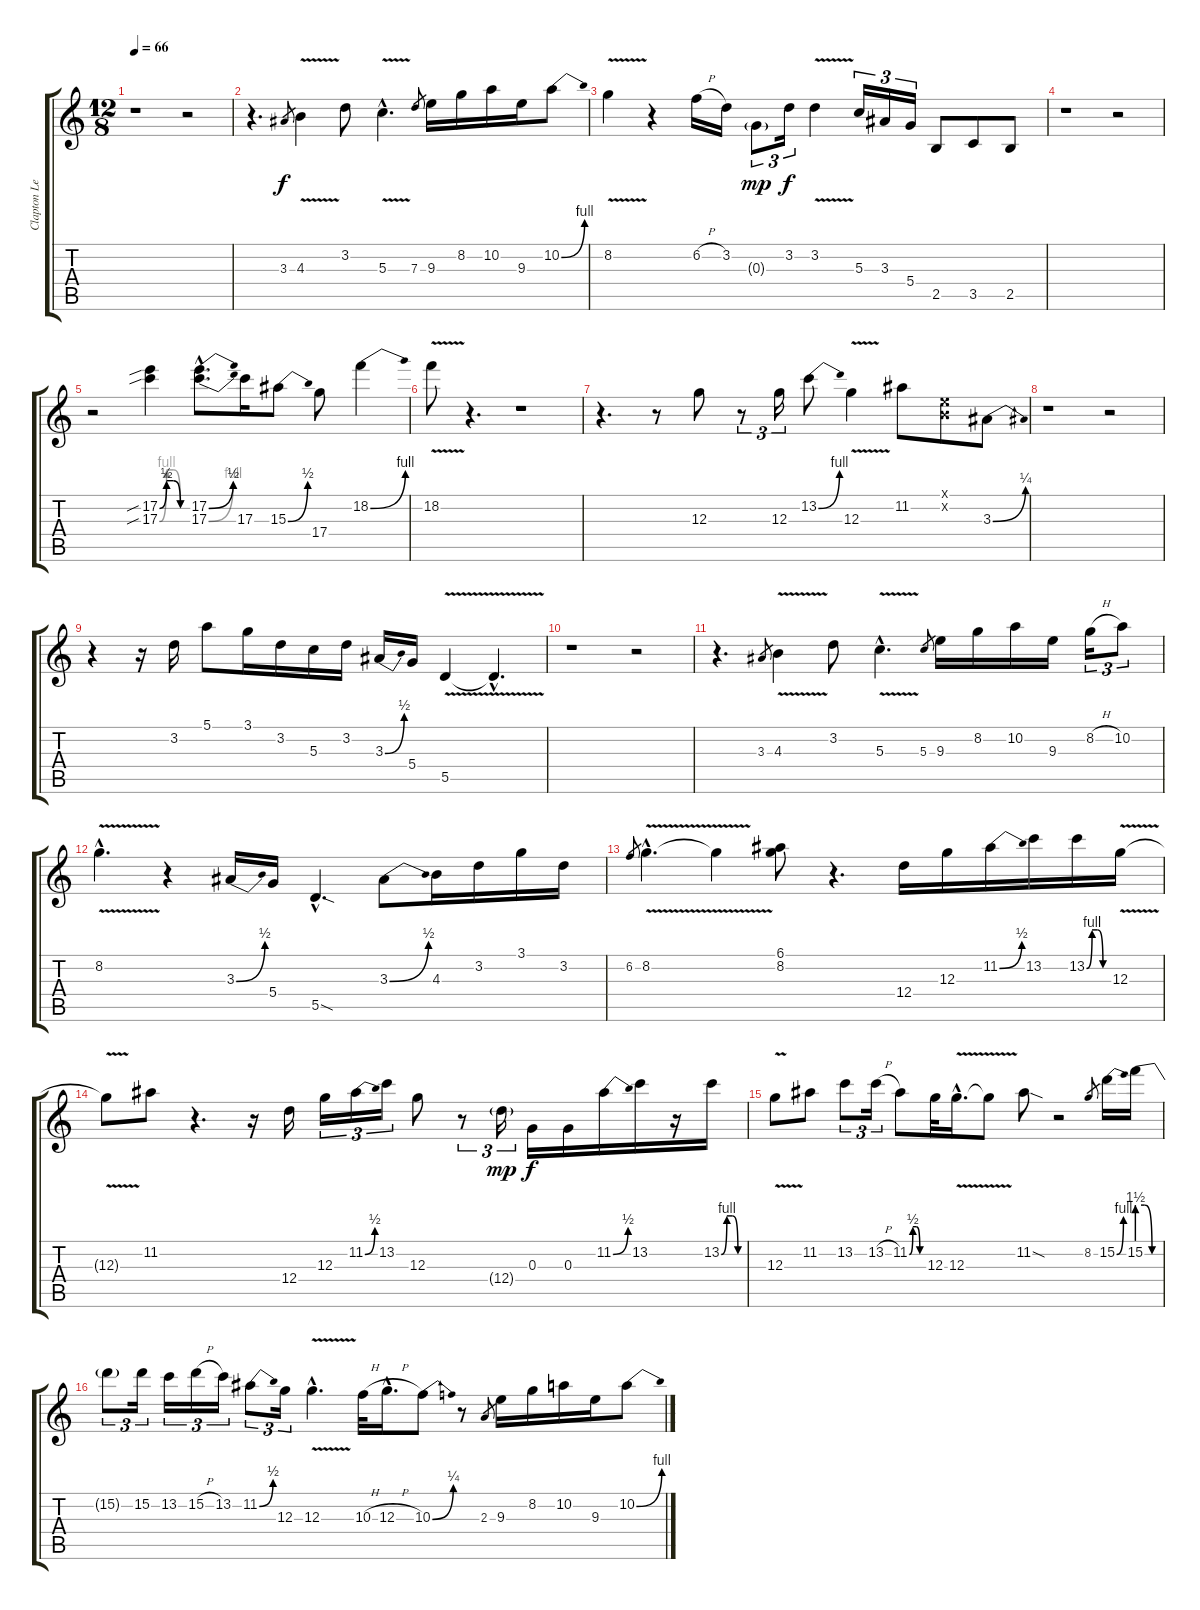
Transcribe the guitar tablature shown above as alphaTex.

\track ("Clapton Lead" "Clapton Le") {instrument overdrivenguitar}
\staff {score tabs}
\tuning (E4 B3 G3 D3 A2 E2) {hide}
\ts (12 8)
\tempo 66
\clef g2
\ks c
r.1{dy f} r.2 |
r.4{d} 3.3.8{gr} 4.3{v}.4 3.2.8 5.3{v hac}.4{d} 7.3.8{gr} 9.3.16 8.2.16 10.2.16 9.3.16 10.2{be (bend 0 0 60 4)}.8 |
8.2{v}.4 r.4 6.2{h}.16 3.2.16 0.3{g}.8{tu (3 2) dy mp} 3.2.16{tu (3 2) dy f} 3.2{v}.4 5.3.16{tu (3 2)} 3.3.16{tu (3 2)} 5.4.16{tu (3 2)} 2.5.8 3.5.8 2.5.8 |
r.1 r.2 |
r.2 (17.2{be (custom 0 0 15 2 30 2 45 0 60 0) sib} 17.3{be (custom 0 0 15 4 30 4 45 0 60 0) sib}).4 (17.2{be (bend 0 0 60 2) hac} 17.3{be (bend 0 0 60 4) hac}).8{d} 17.3.16 15.3{be (bend 0 0 60 2)}.8 17.4.8 18.2{be (bend 0 0 60 4)}.4 |
18.2{v}.8 r.4{d} r.1 |
r.4{d} r.8 12.3.8 r.8{tu (3 2)} 12.3.16{tu (3 2)} 13.2{be (bend 0 0 60 4)}.8 12.3{v}.4 11.2.8 (0.1{x} 0.2{x}).8 3.3{be (bend 0 0 60 1)}.8 |
r.1 r.2 |
r.4 r.16 3.2.16 5.1.8 3.1.16 3.2.16 5.3.16 3.2.16 3.3{be (bend 0 0 60 2)}.16 5.4.16 5.5{v}.4 5.5{hac t}.4{d} |
r.1 r.2 |
r.4{d} 3.3.8{gr} 4.3{v}.4 3.2.8 5.3{v hac}.4{d} 5.3.8{gr} 9.3.16 8.2.16 10.2.16 9.3.16 8.2{h}.16{tu (3 2)} 10.2.8{tu (3 2)} |
8.2{v hac}.4{d} r.4 3.3{be (bend 0 0 60 2)}.16 5.4.16 5.5{sod hac}.4{d} 3.3{be (bend 0 0 60 2)}.8 4.3.16 3.2.16 3.1.16 3.2.16 |
6.2.8{gr} 8.2{v hac}.4{d} 8.2{t}.4 (6.1 8.2).8 r.4{d} 12.4.16 12.3.16 11.2{be (bend 0 0 60 2)}.16 13.2.16 13.2{be (custom 0 0 15 4 30 4 45 0 60 0)}.16 12.3{v}.16 |
12.3{t}.8 11.2.8 r.4{d} r.16 12.4.16 12.3.16{tu (3 2)} 11.2{be (bend 0 0 60 2)}.16{tu (3 2)} 13.2.16{tu (3 2)} 12.3.8 r.8{tu (3 2)} 12.4{g}.16{tu (3 2) dy mp} 0.3.16{dy f} 0.3.16 11.2{be (bend 0 0 60 2)}.16 13.2.16 r.16 13.2{be (custom 0 0 15 4 30 4 45 0 60 0)}.16 |
12.3{v}.8 11.2.8 13.2.8{tu (3 2)} 13.2{h}.16{tu (3 2)} 11.2{be (custom 0 0 15 2 30 2 45 0 60 0)}.8 12.3.32 12.3{v hac}.16{d} 12.3{t}.8 11.2{sod}.8 r.2 8.2.8{gr} 15.2{be (bend 0 0 60 4)}.16 15.2{be (custom 0 6 20 6 40 0 60 0)}.16 |
15.2{t}.8{tu (3 2)} 15.2.16{tu (3 2)} 13.2.16{tu (3 2)} 15.2{h}.16{tu (3 2)} 13.2.16{tu (3 2)} 11.2{be (bend 0 0 60 2)}.8{tu (3 2)} 12.3.16{tu (3 2)} 12.3{v hac}.4{d} 10.3{h}.32 12.3{h hac}.16{d} 10.3{be (bend 0 0 60 1)}.8 r.8 2.3.8{gr} 9.3.16 8.2.16 10.2.16 9.3.16 10.2{be (bend 0 0 60 4)}.8
